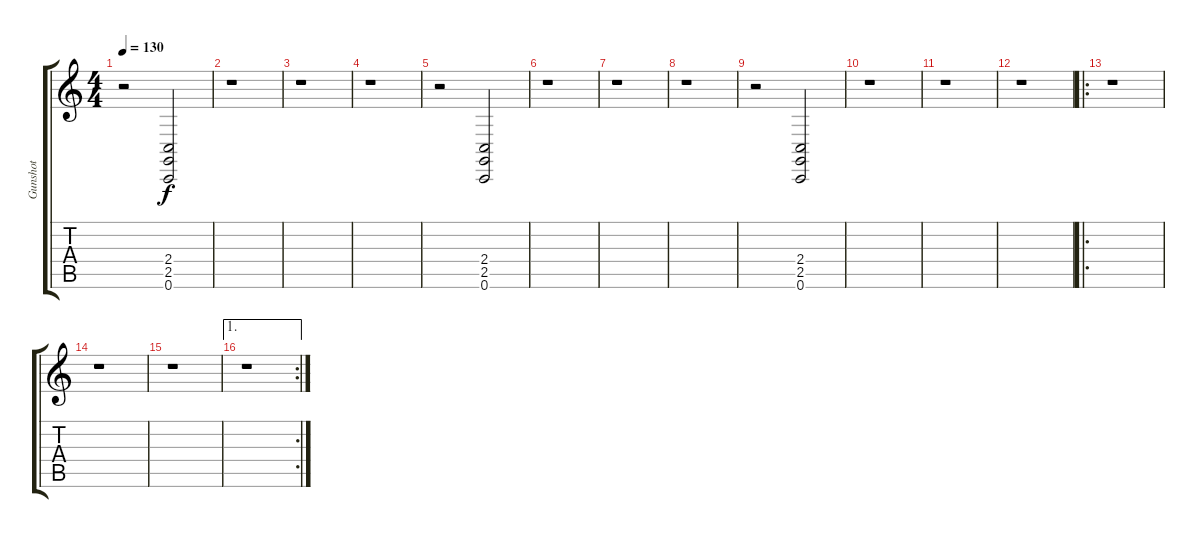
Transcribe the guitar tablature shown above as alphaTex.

\track ("Gunshot" "Gunshot") {instrument gunshot}
\staff {score tabs}
\tuning (C4 G3 Eb3 Bb2 F2 C2) {hide}
\ts (4 4)
\tempo 130
\clef g2
\ks c
r.2{dy f} (2.4 2.5 0.6).2 |
r.1 |
r.1 |
r.1 |
r.2 (2.4 2.5 0.6).2 |
r.1 |
r.1 |
r.1 |
r.2 (2.4 2.5 0.6).2 |
r.1 |
r.1 |
r.1 |
\ro
r.1 |
r.1 |
r.1 |
\ae 1
\rc 2
r.1
